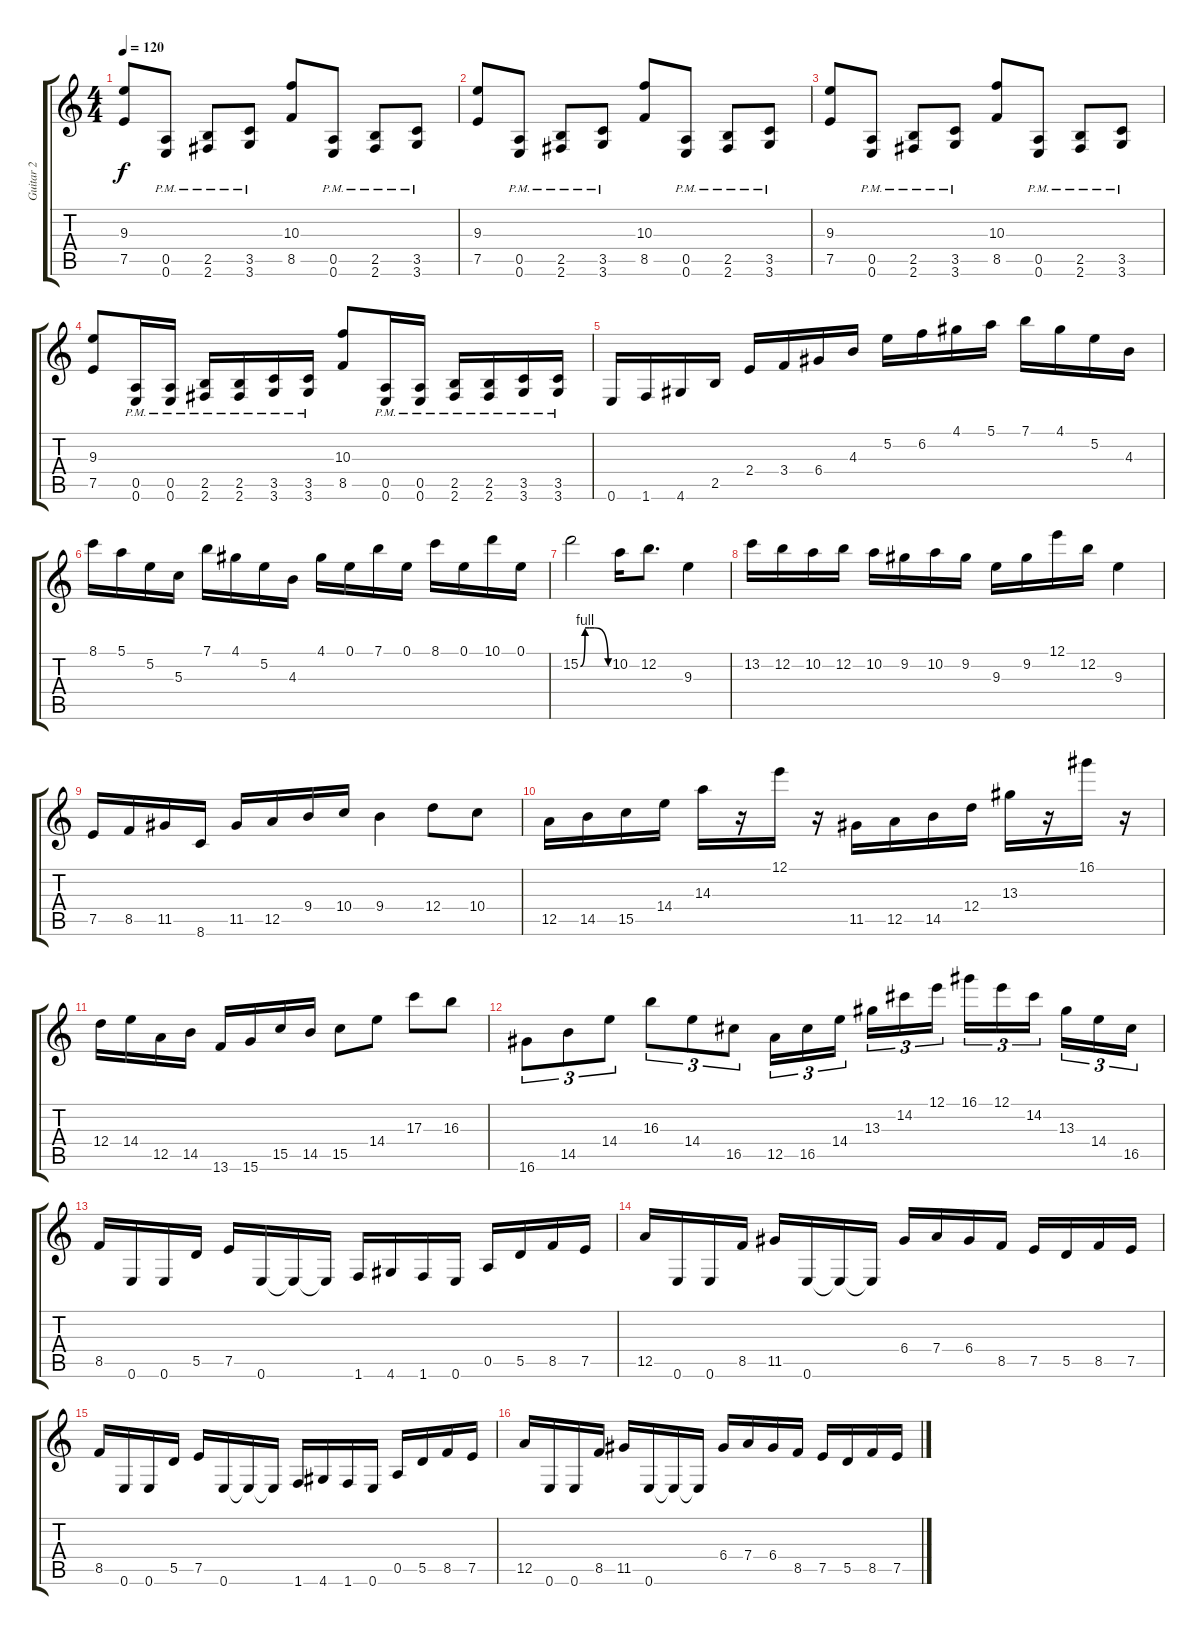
\track ("Guitar 2" "Guitar 2") {instrument distortionguitar}
\staff {score tabs}
\tuning (E4 B3 G3 D3 A2 E2) {hide}
\ts (4 4)
\tempo 120
\clef g2
\ks c
(9.3 7.5).8{dy f} (0.5{pm} 0.6{pm}).8 (2.5{pm} 2.6{pm}).8 (3.5{pm} 3.6{pm}).8 (10.3 8.5).8 (0.5{pm} 0.6{pm}).8 (2.5{pm} 2.6{pm}).8 (3.5{pm} 3.6{pm}).8 |
(9.3 7.5).8 (0.5{pm} 0.6{pm}).8 (2.5{pm} 2.6{pm}).8 (3.5{pm} 3.6{pm}).8 (10.3 8.5).8 (0.5{pm} 0.6{pm}).8 (2.5{pm} 2.6{pm}).8 (3.5{pm} 3.6{pm}).8 |
(9.3 7.5).8 (0.5{pm} 0.6{pm}).8 (2.5{pm} 2.6{pm}).8 (3.5{pm} 3.6{pm}).8 (10.3 8.5).8 (0.5{pm} 0.6{pm}).8 (2.5{pm} 2.6{pm}).8 (3.5{pm} 3.6{pm}).8 |
(9.3 7.5).8 (0.5{pm} 0.6{pm}).16 (0.5{pm} 0.6{pm}).16 (2.5{pm} 2.6{pm}).16 (2.5{pm} 2.6{pm}).16 (3.5{pm} 3.6{pm}).16 (3.5{pm} 3.6{pm}).16 (10.3 8.5).8 (0.5{pm} 0.6{pm}).16 (0.5{pm} 0.6{pm}).16 (2.5{pm} 2.6{pm}).16 (2.5{pm} 2.6{pm}).16 (3.5{pm} 3.6{pm}).16 (3.5{pm} 3.6{pm}).16 |
0.6.16 1.6.16 4.6.16 2.5.16 2.4.16 3.4.16 6.4.16 4.3.16 5.2.16 6.2.16 4.1.16 5.1.16 7.1.16 4.1.16 5.2.16 4.3.16 |
8.1.16 5.1.16 5.2.16 5.3.16 7.1.16 4.1.16 5.2.16 4.3.16 4.1.16 0.1.16 7.1.16 0.1.16 8.1.16 0.1.16 10.1.16 0.1.16 |
15.2{be (custom 0 0 10 4 20 4 30 4 60 0)}.2 10.2.16 12.2.8{d} 9.3.4 |
13.2.16 12.2.16 10.2.16 12.2.16 10.2.16 9.2.16 10.2.16 9.2.16 9.3.16 9.2.16 12.1.16 12.2.16 9.3.4 |
7.5.16 8.5.16 11.5.16 8.6.16 11.5.16 12.5.16 9.4.16 10.4.16 9.4.4 12.4.8 10.4.8 |
12.5.16 14.5.16 15.5.16 14.4.16 14.3.16 r.16 12.1.16 r.16 11.5.16 12.5.16 14.5.16 12.4.16 13.3.16 r.16 16.1.16 r.16 |
12.4.16 14.4.16 12.5.16 14.5.16 13.6.16 15.6.16 15.5.16 14.5.16 15.5.8 14.4.8 17.3.8 16.3.8 |
16.6.8{tu (3 2)} 14.5.8{tu (3 2)} 14.4.8{tu (3 2)} 16.3.8{tu (3 2)} 14.4.8{tu (3 2)} 16.5.8{tu (3 2)} 12.5.16{tu (3 2)} 16.5.16{tu (3 2)} 14.4.16{tu (3 2) beam splitsecondary} 13.3.16{tu (3 2)} 14.2.16{tu (3 2)} 12.1.16{tu (3 2)} 16.1.16{tu (3 2)} 12.1.16{tu (3 2)} 14.2.16{tu (3 2) beam splitsecondary} 13.3.16{tu (3 2)} 14.4.16{tu (3 2)} 16.5.16{tu (3 2)} |
8.5.16 0.6.16 0.6.16 5.5.16 7.5.16 0.6.16 0.6{t}.16 0.6{t}.16 1.6.16 4.6.16 1.6.16 0.6.16 0.5.16 5.5.16 8.5.16 7.5.16 |
12.5.16 0.6.16 0.6.16 8.5.16 11.5.16 0.6.16 0.6{t}.16 0.6{t}.16 6.4.16 7.4.16 6.4.16 8.5.16 7.5.16 5.5.16 8.5.16 7.5.16 |
8.5.16 0.6.16 0.6.16 5.5.16 7.5.16 0.6.16 0.6{t}.16 0.6{t}.16 1.6.16 4.6.16 1.6.16 0.6.16 0.5.16 5.5.16 8.5.16 7.5.16 |
12.5.16 0.6.16 0.6.16 8.5.16 11.5.16 0.6.16 0.6{t}.16 0.6{t}.16 6.4.16 7.4.16 6.4.16 8.5.16 7.5.16 5.5.16 8.5.16 7.5.16
